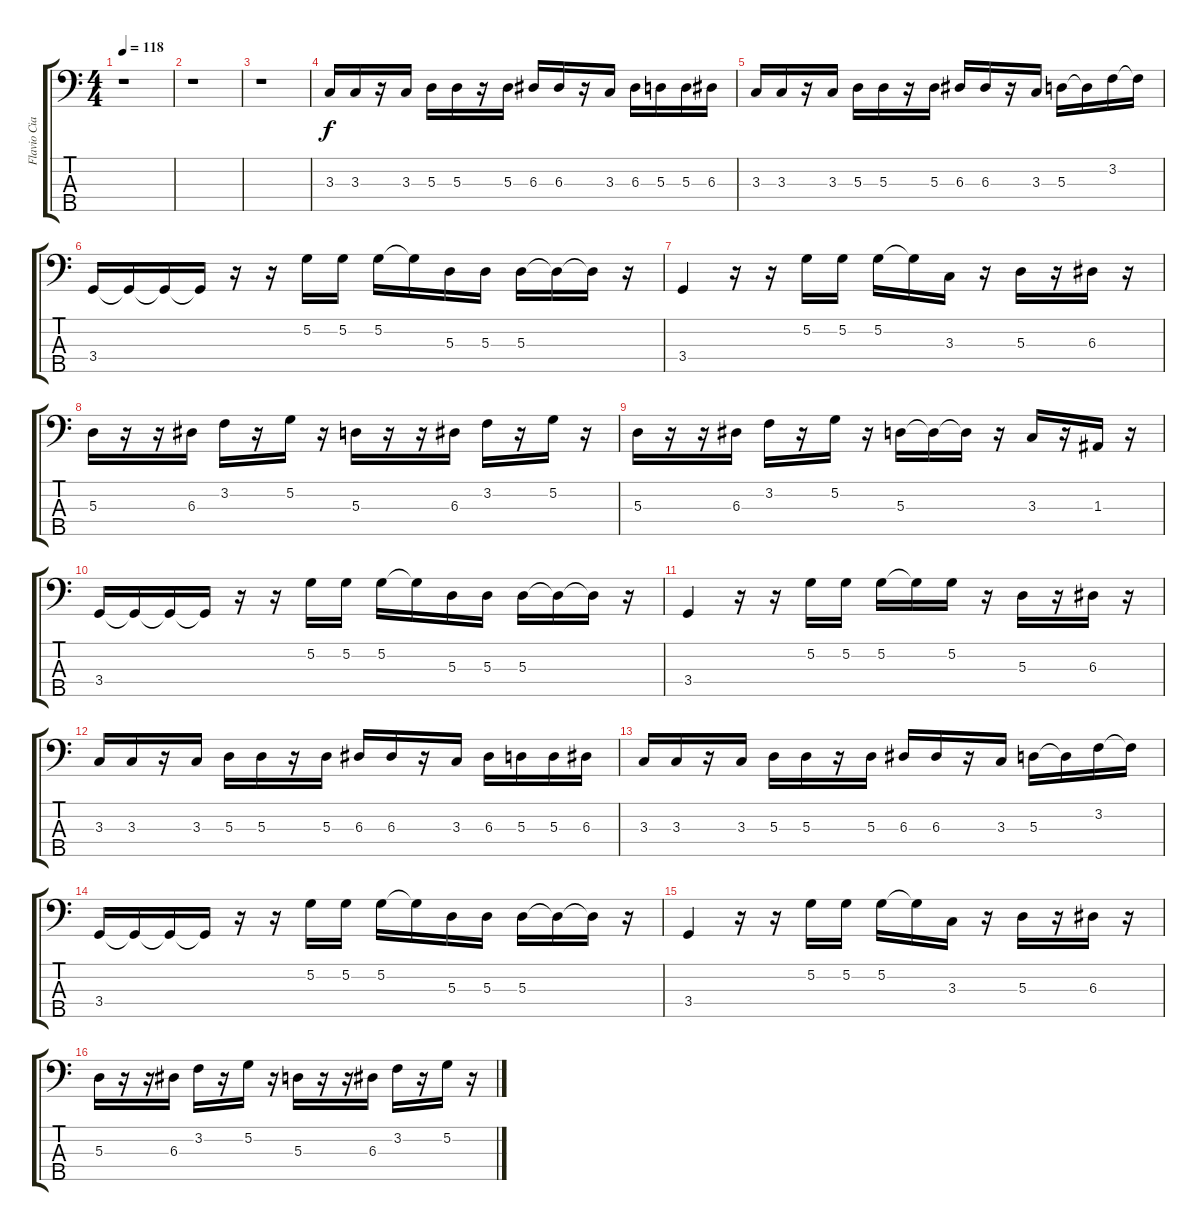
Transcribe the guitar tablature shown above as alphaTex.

\track ("Flavio Cianciarullo" "Flavio Cia") {instrument electricbassfinger}
\staff {score tabs}
\tuning (G2 D2 A1 E1 B0) {hide}
\ts (4 4)
\tempo 118
\clef f4
\ks c
r.1{dy f} |
r.1 |
r.1 |
3.3.16 3.3.16 r.16 3.3.16 5.3.16 5.3.16 r.16 5.3.16 6.3.16 6.3.16 r.16 3.3.16 6.3.16 5.3.16 5.3.16 6.3.16 |
3.3.16 3.3.16 r.16 3.3.16 5.3.16 5.3.16 r.16 5.3.16 6.3.16 6.3.16 r.16 3.3.16 5.3.16 5.3{t}.16 3.2.16 3.2{t}.16 |
3.4.16 3.4{t}.16 3.4{t}.16 3.4{t}.16 r.16 r.16 5.2.16 5.2.16 5.2.16 5.2{t}.16 5.3.16 5.3.16 5.3.16 5.3{t}.16 5.3{t}.16 r.16 |
3.4.4 r.16 r.16 5.2.16 5.2.16 5.2.16 5.2{t}.16 3.3.16 r.16 5.3.16 r.16 6.3.16 r.16 |
5.3.16 r.16 r.16 6.3.16 3.2.16 r.16 5.2.16 r.16 5.3.16 r.16 r.16 6.3.16 3.2.16 r.16 5.2.16 r.16 |
5.3.16 r.16 r.16 6.3.16 3.2.16 r.16 5.2.16 r.16 5.3.16 5.3{t}.16 5.3{t}.16 r.16 3.3.16 r.16 1.3.16 r.16 |
3.4.16 3.4{t}.16 3.4{t}.16 3.4{t}.16 r.16 r.16 5.2.16 5.2.16 5.2.16 5.2{t}.16 5.3.16 5.3.16 5.3.16 5.3{t}.16 5.3{t}.16 r.16 |
3.4.4 r.16 r.16 5.2.16 5.2.16 5.2.16 5.2{t}.16 5.2.16 r.16 5.3.16 r.16 6.3.16 r.16 |
3.3.16 3.3.16 r.16 3.3.16 5.3.16 5.3.16 r.16 5.3.16 6.3.16 6.3.16 r.16 3.3.16 6.3.16 5.3.16 5.3.16 6.3.16 |
3.3.16 3.3.16 r.16 3.3.16 5.3.16 5.3.16 r.16 5.3.16 6.3.16 6.3.16 r.16 3.3.16 5.3.16 5.3{t}.16 3.2.16 3.2{t}.16 |
3.4.16 3.4{t}.16 3.4{t}.16 3.4{t}.16 r.16 r.16 5.2.16 5.2.16 5.2.16 5.2{t}.16 5.3.16 5.3.16 5.3.16 5.3{t}.16 5.3{t}.16 r.16 |
3.4.4 r.16 r.16 5.2.16 5.2.16 5.2.16 5.2{t}.16 3.3.16 r.16 5.3.16 r.16 6.3.16 r.16 |
5.3.16 r.16 r.16 6.3.16 3.2.16 r.16 5.2.16 r.16 5.3.16 r.16 r.16 6.3.16 3.2.16 r.16 5.2.16 r.16
